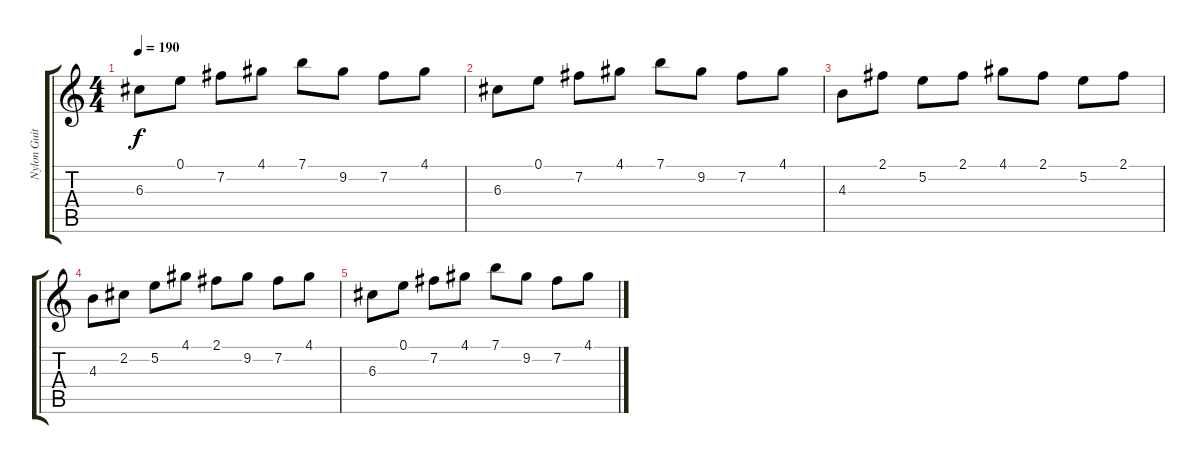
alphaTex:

\track ("Nylon Guitar" "Nylon Guit") {instrument acousticguitarnylon}
\staff {score tabs}
\tuning (E4 B3 G3 D3 A2 E2) {hide}
\ts (4 4)
\tempo 190
\clef g2
\ks c
6.3.8{dy f} 0.1.8 7.2.8 4.1.8 7.1.8 9.2.8 7.2.8 4.1.8 |
6.3.8 0.1.8 7.2.8 4.1.8 7.1.8 9.2.8 7.2.8 4.1.8 |
4.3.8 2.1.8 5.2.8 2.1.8 4.1.8 2.1.8 5.2.8 2.1.8 |
4.3.8 2.2.8 5.2.8 4.1.8 2.1.8 9.2.8 7.2.8 4.1.8 |
6.3.8 0.1.8 7.2.8 4.1.8 7.1.8 9.2.8 7.2.8 4.1.8
